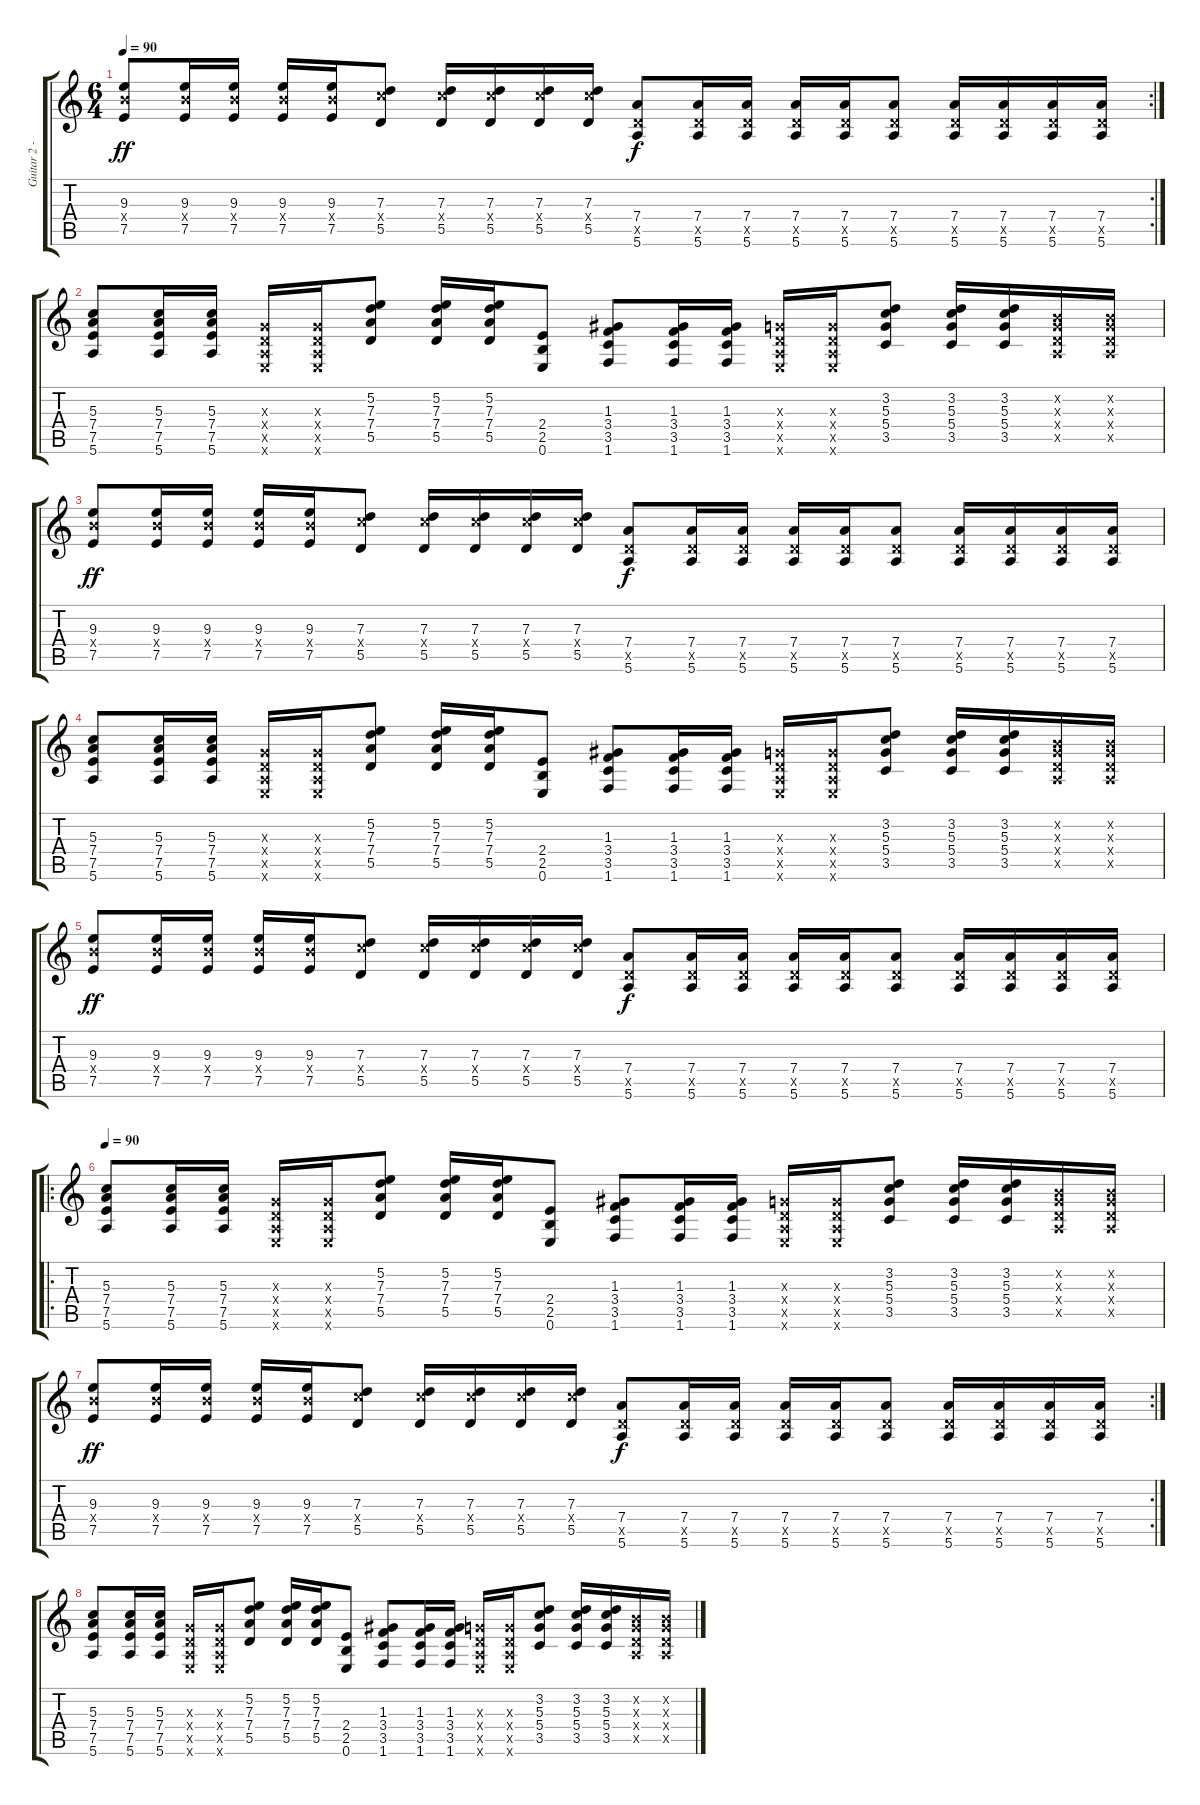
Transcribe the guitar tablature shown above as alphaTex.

\track ("Guitar 2 - Rythm" "Guitar 2 -") {instrument distortionguitar}
\staff {score tabs}
\tuning (E4 B3 G3 D3 A2 E2) {hide}
\rc 2
\ts (6 4)
\tempo 90
\clef g2
\ks c
(9.3 9.4{x} 7.5).8{dy ff} (9.3 9.4{x} 7.5).16 (9.3 9.4{x} 7.5).16 (9.3 9.4{x} 7.5).16 (9.3 9.4{x} 7.5).16 (7.3 10.4{x} 5.5).8 (7.3 10.4{x} 5.5).16 (7.3 10.4{x} 5.5).16 (7.3 10.4{x} 5.5).16 (7.3 10.4{x} 5.5).16 (7.4 5.5{x} 5.6).8{dy f} (7.4 5.5{x} 5.6).16 (7.4 5.5{x} 5.6).16 (7.4 5.5{x} 5.6).16 (7.4 5.5{x} 5.6).16 (7.4 5.5{x} 5.6).8 (7.4 5.5{x} 5.6).16 (7.4 5.5{x} 5.6).16 (7.4 5.5{x} 5.6).16 (7.4 5.5{x} 5.6).16 |
(5.3 7.4 7.5 5.6).8{volume 10} (5.3 7.4 7.5 5.6).16 (5.3 7.4 7.5 5.6).16 (0.3{x} 0.4{x} 0.5{x} 0.6{x}).16 (0.3{x} 0.4{x} 0.5{x} 0.6{x}).16 (5.2 7.3 7.4 5.5).8 (5.2 7.3 7.4 5.5).16 (5.2 7.3 7.4 5.5).16 (2.4 2.5 0.6).8 (1.3 3.4 3.5 1.6).8 (1.3 3.4 3.5 1.6).16 (1.3 3.4 3.5 1.6).16 (0.3{x} 0.4{x} 0.5{x} 0.6{x}).16 (0.3{x} 0.4{x} 0.5{x} 0.6{x}).16 (3.2 5.3 5.4 3.5).8 (3.2 5.3 5.4 3.5).16 (3.2 5.3 5.4 3.5).16 (0.2{x} 0.3{x} 0.4{x} 0.5{x}).16 (0.2{x} 0.3{x} 0.4{x} 0.5{x}).16 |
(9.3 9.4{x} 7.5).8{dy ff} (9.3 9.4{x} 7.5).16 (9.3 9.4{x} 7.5).16 (9.3 9.4{x} 7.5).16 (9.3 9.4{x} 7.5).16 (7.3 10.4{x} 5.5).8 (7.3 10.4{x} 5.5).16 (7.3 10.4{x} 5.5).16 (7.3 10.4{x} 5.5).16 (7.3 10.4{x} 5.5).16 (7.4 5.5{x} 5.6).8{dy f} (7.4 5.5{x} 5.6).16 (7.4 5.5{x} 5.6).16 (7.4 5.5{x} 5.6).16 (7.4 5.5{x} 5.6).16 (7.4 5.5{x} 5.6).8 (7.4 5.5{x} 5.6).16 (7.4 5.5{x} 5.6).16 (7.4 5.5{x} 5.6).16 (7.4 5.5{x} 5.6).16 |
(5.3 7.4 7.5 5.6).8{volume 10} (5.3 7.4 7.5 5.6).16 (5.3 7.4 7.5 5.6).16 (0.3{x} 0.4{x} 0.5{x} 0.6{x}).16 (0.3{x} 0.4{x} 0.5{x} 0.6{x}).16 (5.2 7.3 7.4 5.5).8 (5.2 7.3 7.4 5.5).16 (5.2 7.3 7.4 5.5).16 (2.4 2.5 0.6).8 (1.3 3.4 3.5 1.6).8 (1.3 3.4 3.5 1.6).16 (1.3 3.4 3.5 1.6).16 (0.3{x} 0.4{x} 0.5{x} 0.6{x}).16 (0.3{x} 0.4{x} 0.5{x} 0.6{x}).16 (3.2 5.3 5.4 3.5).8 (3.2 5.3 5.4 3.5).16 (3.2 5.3 5.4 3.5).16 (0.2{x} 0.3{x} 0.4{x} 0.5{x}).16 (0.2{x} 0.3{x} 0.4{x} 0.5{x}).16 |
(9.3 9.4{x} 7.5).8{dy ff} (9.3 9.4{x} 7.5).16 (9.3 9.4{x} 7.5).16 (9.3 9.4{x} 7.5).16 (9.3 9.4{x} 7.5).16 (7.3 10.4{x} 5.5).8 (7.3 10.4{x} 5.5).16 (7.3 10.4{x} 5.5).16 (7.3 10.4{x} 5.5).16 (7.3 10.4{x} 5.5).16 (7.4 5.5{x} 5.6).8{dy f} (7.4 5.5{x} 5.6).16 (7.4 5.5{x} 5.6).16 (7.4 5.5{x} 5.6).16 (7.4 5.5{x} 5.6).16 (7.4 5.5{x} 5.6).8 (7.4 5.5{x} 5.6).16 (7.4 5.5{x} 5.6).16 (7.4 5.5{x} 5.6).16 (7.4 5.5{x} 5.6).16 |
\ro
\tempo 90
(5.3 7.4 7.5 5.6).8{volume 13} (5.3 7.4 7.5 5.6).16 (5.3 7.4 7.5 5.6).16 (0.3{x} 0.4{x} 0.5{x} 0.6{x}).16 (0.3{x} 0.4{x} 0.5{x} 0.6{x}).16 (5.2 7.3 7.4 5.5).8 (5.2 7.3 7.4 5.5).16 (5.2 7.3 7.4 5.5).16 (2.4 2.5 0.6).8 (1.3 3.4 3.5 1.6).8 (1.3 3.4 3.5 1.6).16 (1.3 3.4 3.5 1.6).16 (0.3{x} 0.4{x} 0.5{x} 0.6{x}).16 (0.3{x} 0.4{x} 0.5{x} 0.6{x}).16 (3.2 5.3 5.4 3.5).8 (3.2 5.3 5.4 3.5).16 (3.2 5.3 5.4 3.5).16 (0.2{x} 0.3{x} 0.4{x} 0.5{x}).16 (0.2{x} 0.3{x} 0.4{x} 0.5{x}).16 |
\rc 2
(9.3 9.4{x} 7.5).8{dy ff} (9.3 9.4{x} 7.5).16 (9.3 9.4{x} 7.5).16 (9.3 9.4{x} 7.5).16 (9.3 9.4{x} 7.5).16 (7.3 10.4{x} 5.5).8 (7.3 10.4{x} 5.5).16 (7.3 10.4{x} 5.5).16 (7.3 10.4{x} 5.5).16 (7.3 10.4{x} 5.5).16 (7.4 5.5{x} 5.6).8{dy f} (7.4 5.5{x} 5.6).16 (7.4 5.5{x} 5.6).16 (7.4 5.5{x} 5.6).16 (7.4 5.5{x} 5.6).16 (7.4 5.5{x} 5.6).8 (7.4 5.5{x} 5.6).16 (7.4 5.5{x} 5.6).16 (7.4 5.5{x} 5.6).16 (7.4 5.5{x} 5.6).16 |
(5.3 7.4 7.5 5.6).8{volume 10} (5.3 7.4 7.5 5.6).16 (5.3 7.4 7.5 5.6).16 (0.3{x} 0.4{x} 0.5{x} 0.6{x}).16 (0.3{x} 0.4{x} 0.5{x} 0.6{x}).16 (5.2 7.3 7.4 5.5).8 (5.2 7.3 7.4 5.5).16 (5.2 7.3 7.4 5.5).16 (2.4 2.5 0.6).8 (1.3 3.4 3.5 1.6).8 (1.3 3.4 3.5 1.6).16 (1.3 3.4 3.5 1.6).16 (0.3{x} 0.4{x} 0.5{x} 0.6{x}).16 (0.3{x} 0.4{x} 0.5{x} 0.6{x}).16 (3.2 5.3 5.4 3.5).8 (3.2 5.3 5.4 3.5).16 (3.2 5.3 5.4 3.5).16 (0.2{x} 0.3{x} 0.4{x} 0.5{x}).16 (0.2{x} 0.3{x} 0.4{x} 0.5{x}).16
